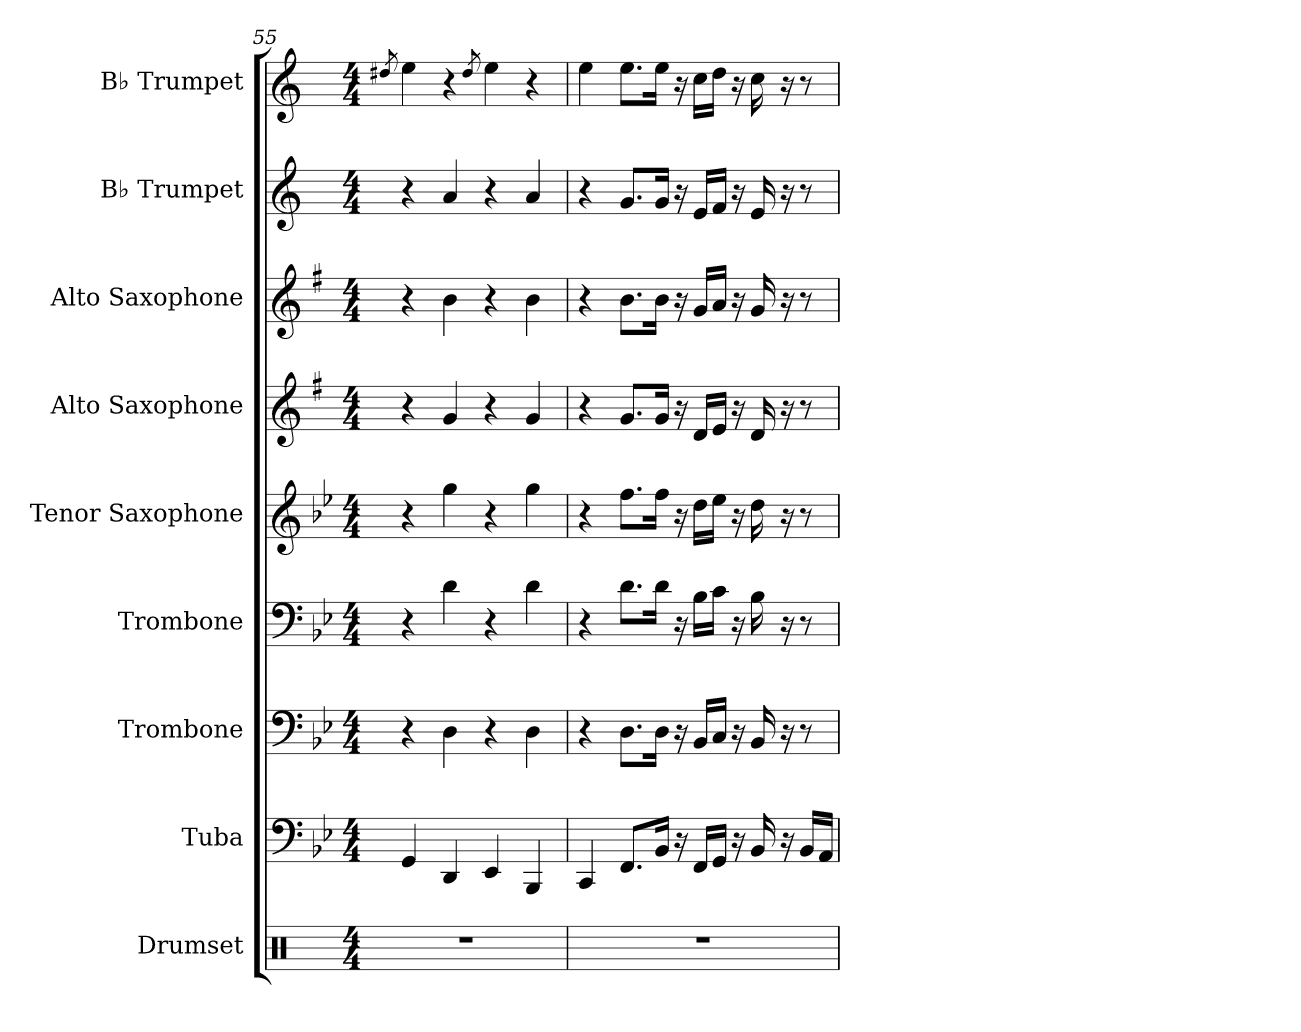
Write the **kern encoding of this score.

**kern	**kern	**kern	**kern	**kern	**kern	**kern	**kern	**kern
*part9	*part8	*part7	*part6	*part5	*part4	*part3	*part2	*part1
*staff9	*staff8	*staff7	*staff6	*staff5	*staff4	*staff3	*staff2	*staff1
*I"Drumset	*I"Tuba	*I"Trombone	*I"Trombone	*I"Tenor Saxophone	*I"Alto Saxophone	*I"Alto Saxophone	*I"B♭ Trumpet	*I"B♭ Trumpet
*I'D. Set	*I'Tba.	*I'Tbn.	*I'Tbn.	*I'T. Sax.	*I'A. Sax.	*I'A. Sax.	*I'B♭ Tpt.	*I'B♭ Tpt.
*clefX	*clefF4	*clefF4	*clefF4	*clefG2	*clefG2	*clefG2	*clefG2	*clefG2
*	*	*	*	*ITrd8c14	*ITrd5c9	*ITrd5c9	*ITrd1c2	*ITrd1c2
*k[]	*k[b-e-]	*k[b-e-]	*k[b-e-]	*k[b-e-]	*k[b-e-]	*k[b-e-]	*k[b-e-]	*k[b-e-]
*M4/4	*M4/4	*M4/4	*M4/4	*M4/4	*M4/4	*M4/4	*M4/4	*M4/4
=55	=55	=55	=55	=55	=55	=55	=55	=55
.	.	.	.	.	.	.	.	8qcc#X/
1r	4GG/	4r	4r	4r	4r	4r	4r	4dd\
.	4DD/	4D\	4d\	4g\	4B-/	4d\	4g/	4r
.	.	.	.	.	.	.	.	8qcc#/
.	4EE-/	4r	4r	4r	4r	4r	4r	4dd\
.	4BBB-/	4D\	4d\	4g\	4B-/	4d\	4g/	4r
=56	=56	=56	=56	=56	=56	=56	=56	=56
1r	4CC/	4r	4r	4r	4r	4r	4r	4dd\
.	8.FF/L	8.D\L	8.d\L	8.f\L	8.B-/L	8.d\L	8.f/L	8.dd\L
.	16BB-/Jk	16D\Jk	16d\Jk	16f\Jk	16B-/Jk	16d\Jk	16f/Jk	16dd\Jk
.	16r	16r	16r	16r	16r	16r	16r	16r
.	16FF/LL	16BB-/LL	16B-\LL	16d\LL	16F/LL	16B-/LL	16d/LL	16b-\LL
.	16GG/JJ	16C/JJ	16c\JJ	16e-\JJ	16G/JJ	16c/JJ	16e-/JJ	16cc\JJ
.	16r	16r	16r	16r	16r	16r	16r	16r
.	16BB-/	16BB-/	16B-\	16d\	16F/	16B-/	16d/	16b-\
.	16r	16r	16r	16r	16r	16r	16r	16r
.	16BB-/LL	8r	8r	8r	8r	8r	8r	8r
.	16AA/JJ	.	.	.	.	.	.	.
=	=	=	=	=	=	=	=	=
*-	*-	*-	*-	*-	*-	*-	*-	*-
